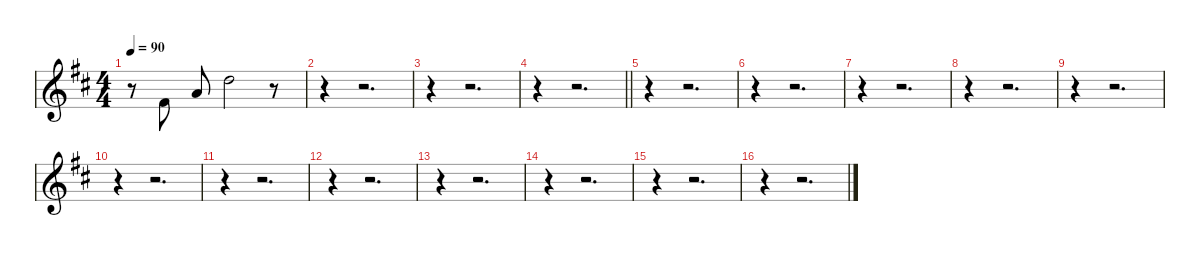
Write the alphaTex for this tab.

\defaultSystemsLayout 4
\hideDynamics
\bracketExtendMode nobrackets
\singleTrackTrackNamePolicy hidden
\multiTrackTrackNamePolicy hidden
\otherSystemsTrackNameOrientation horizontal
\track ("Synth" "pad.synth.") {instrument pad2warm}
\staff {score}
\tuning (E4 B3 G3 D3 A2 E2)
\ts (4 4)
\tempo 90
\clef g2
\ks bminor
r.8{dy p beam Down} 11.3{acc #}.8{dy ppp} 10.2{acc forcenatural}.8{dy p beam Up} 10.1{acc forcenatural}.2{beam Down} r.8{beam Down} |
r.4{beam Down} r.2{d beam Down} |
r.4{beam Down} r.2{d beam Down} |
\barLineRight lightlight
r.4{beam Down} r.2{d beam Down} |
r.4{beam Down} r.2{d beam Down} |
r.4{beam Down} r.2{d beam Down} |
r.4{beam Down} r.2{d beam Down} |
r.4{beam Down} r.2{d beam Down} |
r.4{beam Down} r.2{d beam Down} |
r.4{beam Down} r.2{d beam Down} |
r.4{beam Down} r.2{d beam Down} |
r.4{beam Down} r.2{d beam Down} |
r.4{beam Down} r.2{d beam Down} |
r.4{beam Down} r.2{d beam Down} |
r.4{beam Down} r.2{d beam Down} |
r.4{beam Down} r.2{d beam Down}
